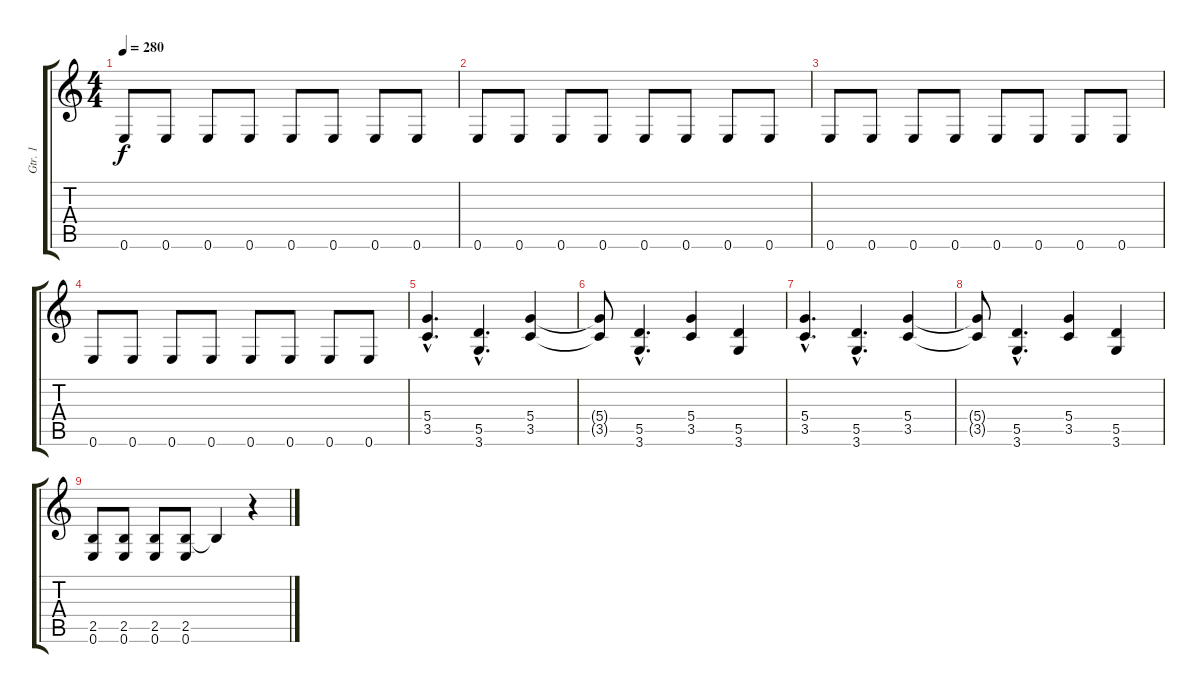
\track ("Gtr. 1" "Gtr. 1") {instrument distortionguitar}
\staff {score tabs}
\tuning (E4 B3 G3 D3 A2 E2) {hide}
\ts (4 4)
\tempo 280
\clef g2
\ks c
0.6.8{dy f} 0.6.8 0.6.8 0.6.8 0.6.8 0.6.8 0.6.8 0.6.8 |
0.6.8 0.6.8 0.6.8 0.6.8 0.6.8 0.6.8 0.6.8 0.6.8 |
0.6.8 0.6.8 0.6.8 0.6.8 0.6.8 0.6.8 0.6.8 0.6.8 |
0.6.8 0.6.8 0.6.8 0.6.8 0.6.8 0.6.8 0.6.8 0.6.8 |
(5.4{hac} 3.5{hac}).4{d} (5.5{hac} 3.6{hac}).4{d} (5.4 3.5).4 |
(5.4{t} 3.5{t}).8 (5.5{hac} 3.6{hac}).4{d} (5.4 3.5).4 (5.5 3.6).4 |
(5.4{hac} 3.5{hac}).4{d} (5.5{hac} 3.6{hac}).4{d} (5.4 3.5).4 |
(5.4{t} 3.5{t}).8 (5.5{hac} 3.6{hac}).4{d} (5.4 3.5).4 (5.5 3.6).4 |
(2.5 0.6).8 (2.5 0.6).8 (2.5 0.6).8 (2.5 0.6).8 2.5{t}.4 r.4
